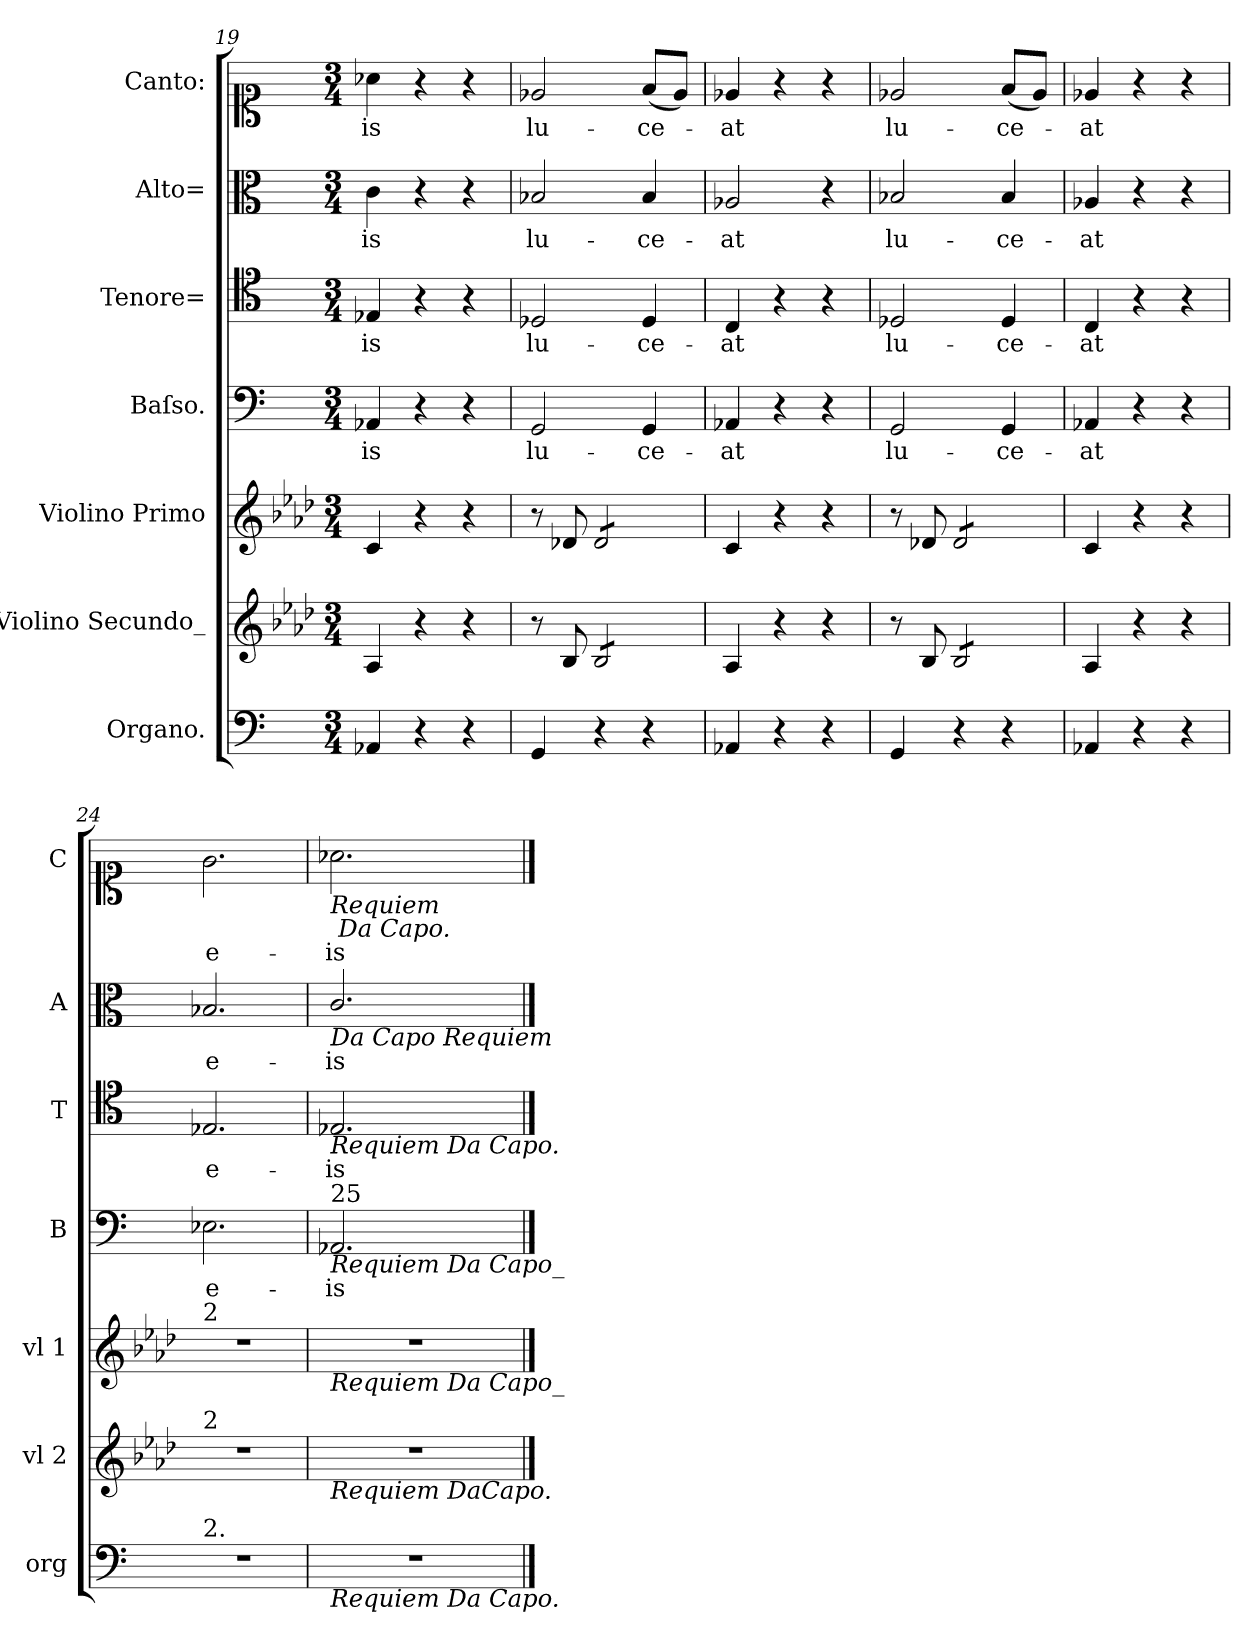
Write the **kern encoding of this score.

**kern	**kern	**kern	**kern	**text	**kern	**text	**kern	**text	**kern	**text
*part7	*part6	*part5	*part4	*part4	*part3	*part3	*part2	*part2	*part1	*part1
*staff7	*staff6	*staff5	*staff4	*staff4	*staff3	*staff3	*staff2	*staff2	*staff1	*staff1
*I"Organo.	*I"Violino Secundo_	*I"Violino Primo	*I"Baſso.	*	*I"Tenore=	*	*I"Alto=	*	*I"Canto:	*
*I'org	*I'vl 2	*I'vl 1	*I'B	*	*I'T	*	*I'A	*	*I'C	*
*clefF4	*clefG2	*clefG2	*clefF4	*	*clefC4	*	*clefC3	*	*clefC1	*
*	*k[b-e-a-d-]	*k[b-e-a-d-]	*	*	*	*	*	*	*	*
*M3/4	*M3/4	*M3/4	*M3/4	*	*M3/4	*	*M3/4	*	*M3/4	*
=19	=19	=19	=19	=19	=19	=19	=19	=19	=19	=19
4AA-/	4A-/	4c/	4AA-/	-is	4E-/	-is	4c\	-is	4a-\	-is
4r	4r	4r	4r	.	4r	.	4r	.	4r	.
4r	4r	4r	4r	.	4r	.	4r	.	4r	.
=20	=20	=20	=20	=20	=20	=20	=20	=20	=20	=20
4GG/	8r	8r	2GG/	lu-	2D-/	lu-	2B-/	lu-	2e-/	lu-
.	8B-/	8d-X/	.	.	.	.	.	.	.	.
*	*tremolo	*	*	*	*	*	*	*	*	*
*	*	*tremolo	*	*	*	*	*	*	*	*
4r	8B-/L	8d-/L	.	.	.	.	.	.	.	.
.	8B-/	8d-/	.	.	.	.	.	.	.	.
4r	8B-/	8d-/	4GG/	-ce-	4D-/	-ce-	4B-/	-ce-	(8f/L	-ce-
.	8B-/J	8d-/J	.	.	.	.	.	.	8e-/J)	.
*	*	*Xtremolo	*	*	*	*	*	*	*	*
*	*Xtremolo	*	*	*	*	*	*	*	*	*
=21	=21	=21	=21	=21	=21	=21	=21	=21	=21	=21
4AA-/	4A-/	4c/	4AA-/	-at	4C/	-at	2A-/	-at	4e-/	-at
4r	4r	4r	4r	.	4r	.	.	.	4r	.
4r	4r	4r	4r	.	4r	.	4r	.	4r	.
=22	=22	=22	=22	=22	=22	=22	=22	=22	=22	=22
4GG/	8r	8r	2GG/	lu-	2D-/	lu-	2B-/	lu-	2e-/	lu-
.	8B-/	8d-X/	.	.	.	.	.	.	.	.
*	*tremolo	*	*	*	*	*	*	*	*	*
*	*	*tremolo	*	*	*	*	*	*	*	*
4r	8B-/L	8d-/L	.	.	.	.	.	.	.	.
.	8B-/	8d-/	.	.	.	.	.	.	.	.
4r	8B-/	8d-/	4GG/	-ce-	4D-/	-ce-	4B-/	-ce-	(8f/L	-ce-
.	8B-/J	8d-/J	.	.	.	.	.	.	8e-/J)	.
*	*	*Xtremolo	*	*	*	*	*	*	*	*
*	*Xtremolo	*	*	*	*	*	*	*	*	*
=23	=23	=23	=23	=23	=23	=23	=23	=23	=23	=23
4AA-/	4A-/	4c/	4AA-/	-at	4C/	-at	4A-/	-at	4e-/	-at
4r	4r	4r	4r	.	4r	.	4r	.	4r	.
4r	4r	4r	4r	.	4r	.	4r	.	4r	.
=24	=24	=24	=24	=24	=24	=24	=24	=24	=24	=24
!	!	!LO:TX:a:t=2	!	!	!	!	!	!	!	!
!	!LO:TX:a:t=2	!	!	!	!	!	!	!	!	!
!LO:TX:a:t=2.	!	!	!	!	!	!	!	!	!	!
2.r	2.r	2.r	2.E-\	e-	2.E-/	e-	2.B-/	e-	2.g\	e-
=25	=25	=25	=25	=25	=25	=25	=25	=25	=25	=25
!	!	!	!	!	!	!	!	!	!LO:TX:b:i:t=Requiem\n Da Capo.	!
!	!	!	!	!	!	!	!LO:TX:b:i:t=Da Capo Requiem	!	!	!
!	!	!	!	!	!LO:TX:b:i:t=Requiem Da Capo.	!	!	!	!	!
!	!	!	!LO:TX:a:t=25	!	!	!	!	!	!	!
!	!	!	!LO:TX:b:i:t=Requiem Da Capo_	!	!	!	!	!	!	!
!	!	!LO:TX:b:i:t=Requiem Da Capo_	!	!	!	!	!	!	!	!
!	!LO:TX:b:i:t=Requiem DaCapo.	!	!	!	!	!	!	!	!	!
!LO:TX:b:i:t=Requiem Da Capo.	!	!	!	!	!	!	!	!	!	!
2.r	2.r	2.r	2.AA-/	-is	2.E-/	-is	2.c/	-is	2.a-\	-is
==	==	==	==	==	==	==	==	==	==	==
*-	*-	*-	*-	*-	*-	*-	*-	*-	*-	*-
